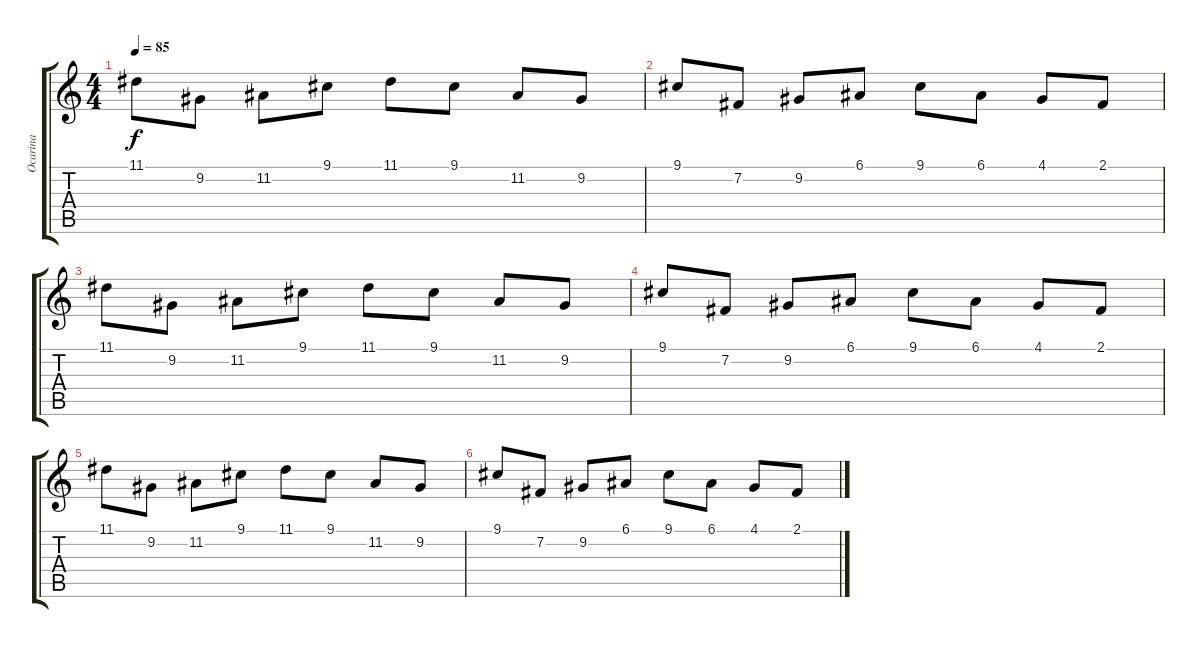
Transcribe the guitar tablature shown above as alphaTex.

\track ("Ocarina" "Ocarina") {instrument ocarina}
\staff {score tabs}
\tuning (E4 B3 G3 D3 A2 E2) {hide}
\ts (4 4)
\tempo 85
\clef g2
\ks c
11.1.8{dy f} 9.2.8 11.2.8 9.1.8 11.1.8 9.1.8 11.2.8 9.2.8 |
9.1.8 7.2.8 9.2.8 6.1.8 9.1.8 6.1.8 4.1.8 2.1.8 |
11.1.8 9.2.8 11.2.8 9.1.8 11.1.8 9.1.8 11.2.8 9.2.8 |
9.1.8 7.2.8 9.2.8 6.1.8 9.1.8 6.1.8 4.1.8 2.1.8 |
11.1.8 9.2.8 11.2.8 9.1.8 11.1.8 9.1.8 11.2.8 9.2.8 |
9.1.8 7.2.8 9.2.8 6.1.8 9.1.8 6.1.8 4.1.8 2.1.8
